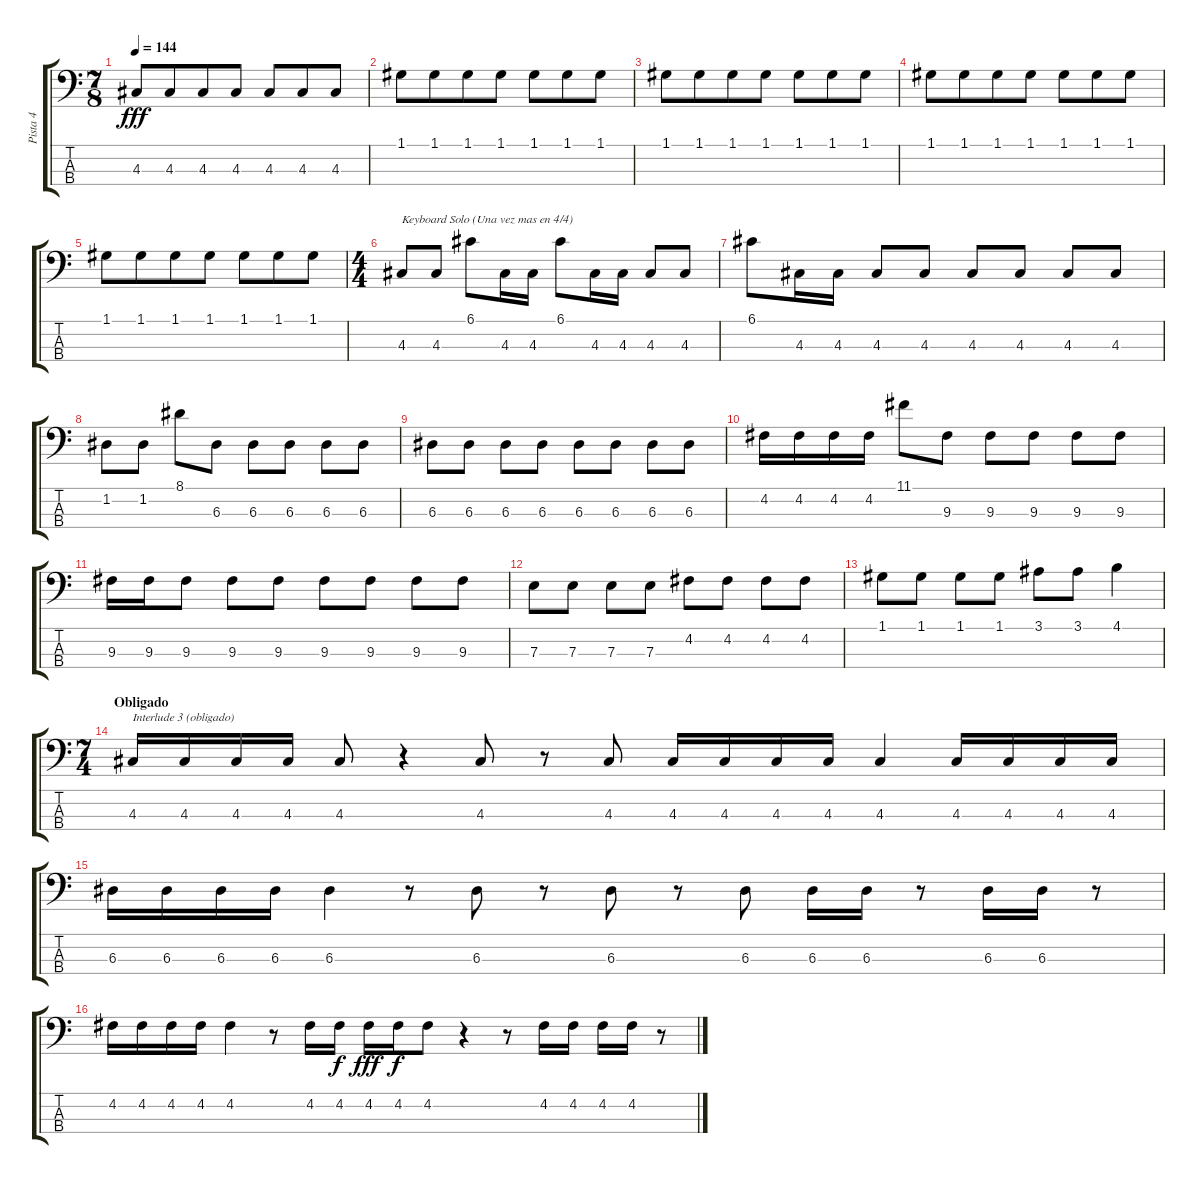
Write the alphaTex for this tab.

\track ("Pista 4" "Pista 4") {instrument electricbassfinger}
\staff {score tabs}
\tuning (G2 D2 A1 E1) {hide}
\ts (7 8)
\tempo 144
\clef f4
\ks c
4.3.8{dy fff} 4.3.8 4.3.8 4.3.8 4.3.8 4.3.8 4.3.8 |
1.1.8 1.1.8 1.1.8 1.1.8 1.1.8 1.1.8 1.1.8 |
1.1.8 1.1.8 1.1.8 1.1.8 1.1.8 1.1.8 1.1.8 |
1.1.8 1.1.8 1.1.8 1.1.8 1.1.8 1.1.8 1.1.8 |
1.1.8 1.1.8 1.1.8 1.1.8 1.1.8 1.1.8 1.1.8 |
\ts (4 4)
4.3.8{txt "Keyboard Solo (Una vez mas en 4/4)"} 4.3.8 6.1.8 4.3.16 4.3.16 6.1.8 4.3.16 4.3.16 4.3.8 4.3.8 |
6.1.8 4.3.16 4.3.16 4.3.8 4.3.8 4.3.8 4.3.8 4.3.8 4.3.8 |
1.2.8 1.2.8 8.1.8 6.3.8 6.3.8 6.3.8 6.3.8 6.3.8 |
6.3.8 6.3.8 6.3.8 6.3.8 6.3.8 6.3.8 6.3.8 6.3.8 |
4.2.16 4.2.16 4.2.16 4.2.16 11.1.8 9.3.8 9.3.8 9.3.8 9.3.8 9.3.8 |
9.3.16 9.3.16 9.3.8 9.3.8 9.3.8 9.3.8 9.3.8 9.3.8 9.3.8 |
7.3.8 7.3.8 7.3.8 7.3.8 4.2.8 4.2.8 4.2.8 4.2.8 |
1.1.8 1.1.8 1.1.8 1.1.8 3.1.8 3.1.8 4.1.4 |
\ts (7 4)
\section ("" "Obligado")
4.3.16{txt "Interlude 3 (obligado)"} 4.3.16 4.3.16 4.3.16 4.3.8 r.4 4.3.8 r.8 4.3.8 4.3.16 4.3.16 4.3.16 4.3.16 4.3.4 4.3.16 4.3.16 4.3.16 4.3.16 |
6.3.16 6.3.16 6.3.16 6.3.16 6.3.4 r.8 6.3.8 r.8 6.3.8 r.8 6.3.8 6.3.16 6.3.16 r.8 6.3.16 6.3.16 r.8 |
4.2.16 4.2.16 4.2.16 4.2.16 4.2.4 r.8 4.2.16 4.2.16{dy f} 4.2.16{dy fff} 4.2.16{dy f} 4.2.8 r.4 r.8 4.2.16 4.2.16 4.2.16 4.2.16 r.8
